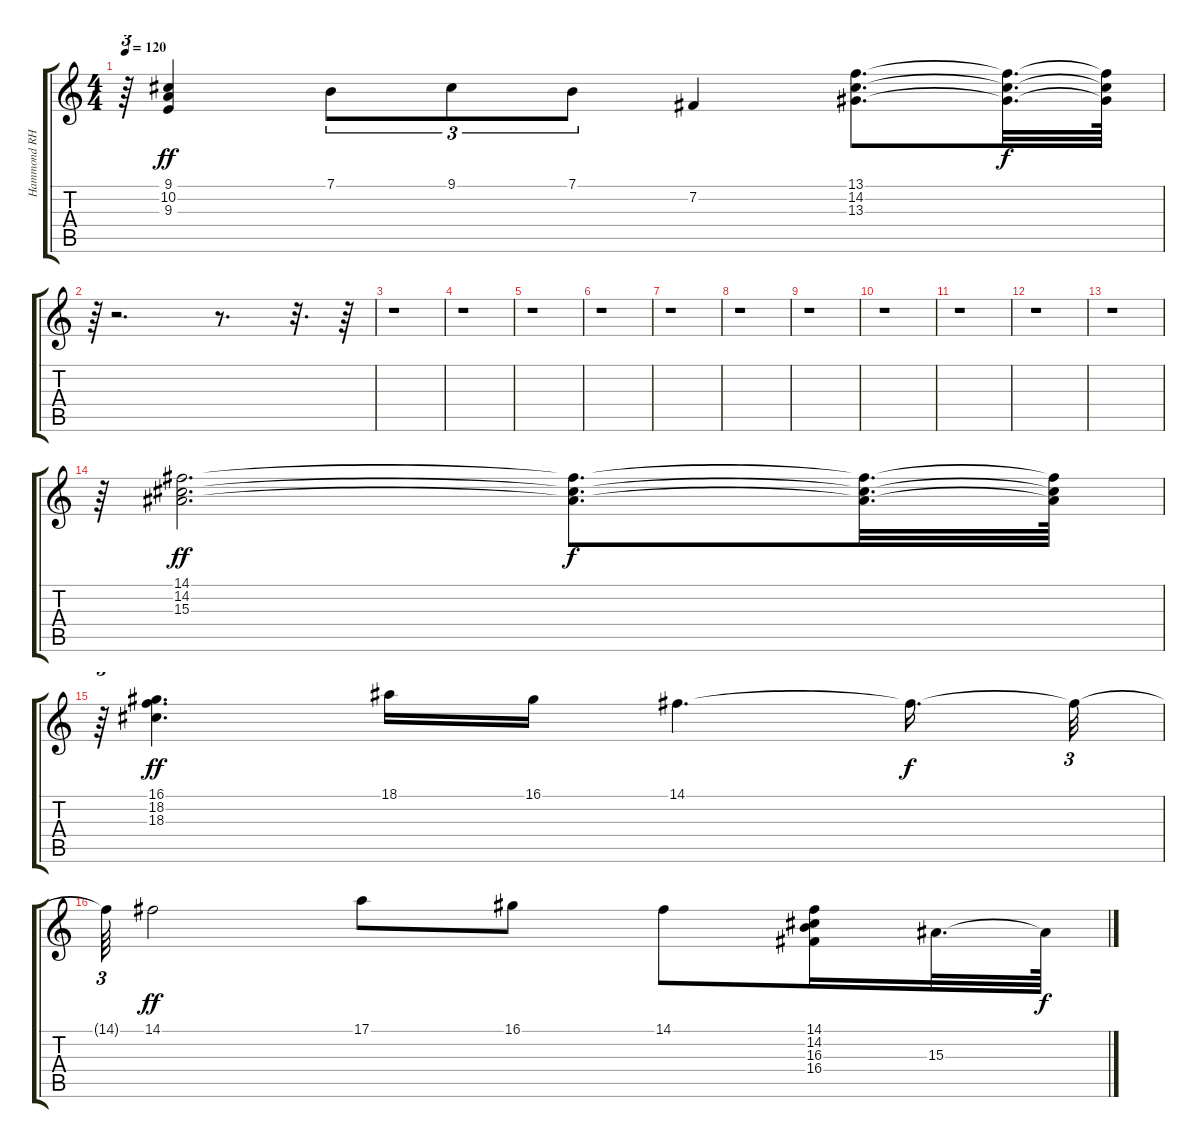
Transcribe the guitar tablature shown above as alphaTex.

\track ("Hammond RH" "Hammond RH") {instrument musicbox}
\staff {score tabs}
\tuning (E4 B3 G3 D3 A2 E2) {hide}
\ts (4 4)
\tempo 120
\clef g2
\ks c
r.64{tu (3 2) dy f} (9.1 10.2 9.3).4{dy ff} 7.1.8{tu (3 2)} 9.1.8{tu (3 2)} 7.1.8{tu (3 2)} 7.2.4 (13.1 14.2 13.3).8{d} (13.1{t} 14.2{t} 13.3{t}).32{d dy f} (13.1{t} 14.2{t} 13.3{t}).64 |
r.64{tu (3 2)} r.2{d} r.8{d} r.32{d} r.64 |
r.1 |
r.1 |
r.1 |
r.1 |
r.1 |
r.1 |
r.1 |
r.1 |
r.1 |
r.1 |
r.1 |
r.64{tu (3 2)} (14.1 14.2 15.3).2{d dy ff} (14.1{t} 14.2{t} 15.3{t}).8{d dy f} (14.1{t} 14.2{t} 15.3{t}).32{d} (14.1{t} 14.2{t} 15.3{t}).64 |
r.64{tu (3 2)} (16.1 18.2 18.3).4{d dy ff} 18.1.16 16.1.16 14.1.4{d} 14.1{t}.16{d dy f} 14.1{t}.32{tu (3 2)} |
14.1{t}.64{tu (3 2)} 14.1.2{dy ff} 17.1.8 16.1.8 14.1.8 (14.1 14.2 16.3 16.4).16 15.3.32{d} 15.3{t}.64{dy f}
